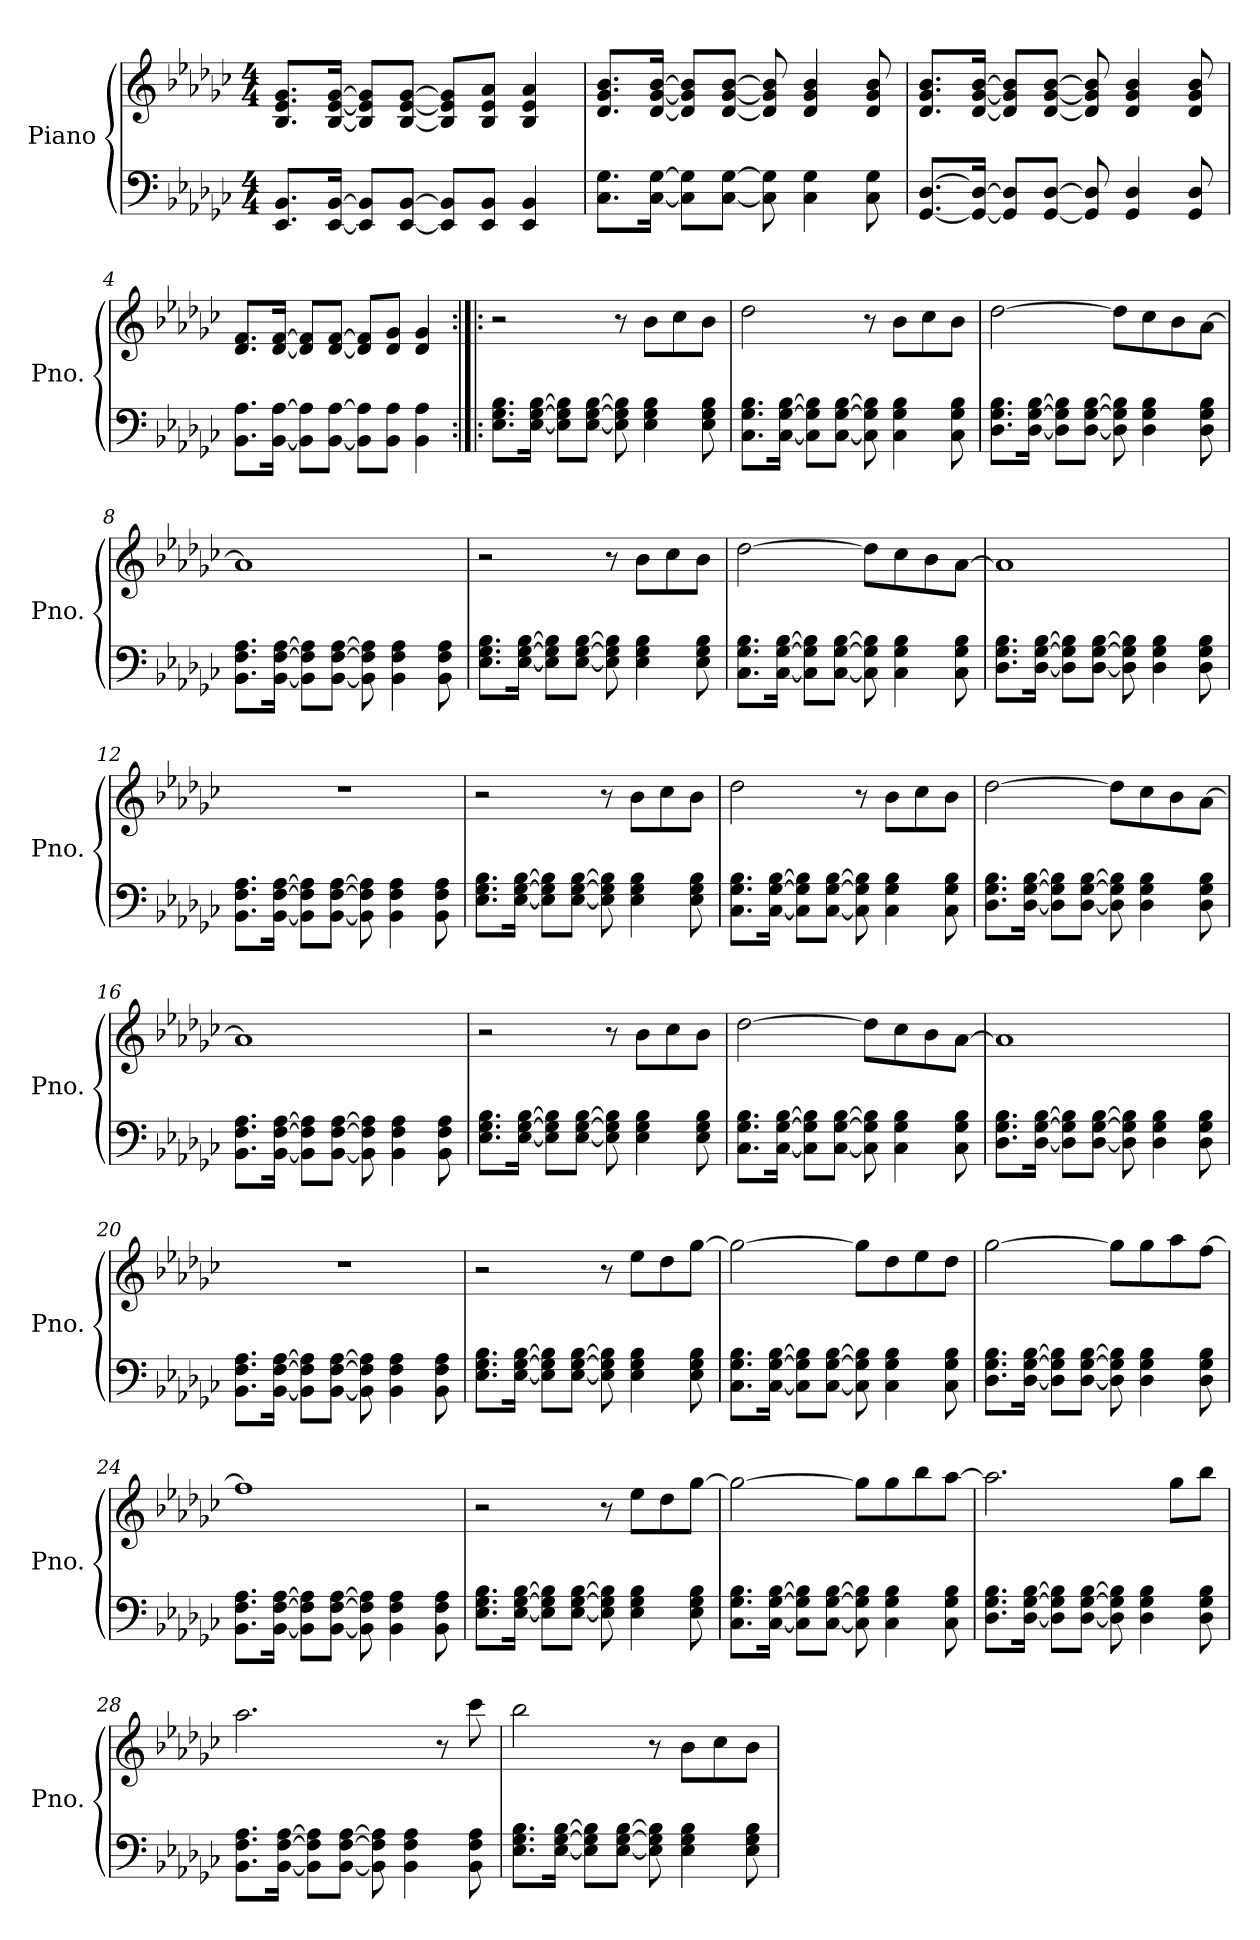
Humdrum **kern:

**kern	**kern
*part1	*part1
*staff2	*staff1
*I"Piano	*
*I'Pno.	*
*clefF4	*clefG2
*k[b-e-a-d-g-c-]	*k[b-e-a-d-g-c-]
*M4/4	*M4/4
*MM115	*MM115
=1	=1
8.EE-/ 8.BB-/L	8.B-/ 8.e-/ 8.g-/L
[16EE-/ [16BB-/Jk	[16B-/ [16e-/ [16g-/Jk
8EE-/] 8BB-/]L	8B-/] 8e-/] 8g-/]L
[8EE-/ [8BB-/J	[8B-/ [8e-/ [8g-/J
8EE-/] 8BB-/]L	8B-/] 8e-/] 8g-/]L
8EE-/ 8BB-/J	8B-/ 8e-/ 8a-/J
4EE-/ 4BB-/	4B-/ 4e-/ 4a-/
=2	=2
8.C-\ 8.G-\L	8.d-/ 8.g-/ 8.b-/L
[16C-\ [16G-\Jk	[16d-/ [16g-/ [16b-/Jk
8C-\] 8G-\]L	8d-/] 8g-/] 8b-/]L
[8C-\ [8G-\J	[8d-/ [8g-/ [8b-/J
8C-\] 8G-\]	8d-/] 8g-/] 8b-/]
4C-\ 4G-\	4d-/ 4g-/ 4b-/
8C-\ 8G-\	8d-/ 8g-/ 8b-/
=3	=3
[8.GG-/ [8.D-/L	8.d-/ 8.g-/ 8.b-/L
16GG-/_ 16D-/_Jk	[16d-/ [16g-/ [16b-/Jk
8GG-/] 8D-/]L	8d-/] 8g-/] 8b-/]L
[8GG-/ [8D-/J	[8d-/ [8g-/ [8b-/J
8GG-/] 8D-/]	8d-/] 8g-/] 8b-/]
4GG-/ 4D-/	4d-/ 4g-/ 4b-/
8GG-/ 8D-/	8d-/ 8g-/ 8b-/
=4	=4
8.BB-\ 8.A-\L	8.d-/ 8.f/L
[16BB-\ [16A-\Jk	[16d-/ [16f/Jk
8BB-\] 8A-\]L	8d-/] 8f/]L
[8BB-\ [8A-\J	[8d-/ [8f/J
8BB-\] 8A-\]L	8d-/] 8f/]L
8BB-\ 8A-\J	8d-/ 8g-/J
4BB-\ 4A-\	4d-/ 4g-/
!!LO:LB:g=z
=5:|!|:	=5:|!|:
8.E-\ 8.G-\ 8.B-\L	2r
[16E-\ [16G-\ [16B-\Jk	.
8E-\] 8G-\] 8B-\]L	.
[8E-\ [8G-\ [8B-\J	.
8E-\] 8G-\] 8B-\]	8r
4E-\ 4G-\ 4B-\	8b-\L
.	8cc-\
8E-\ 8G-\ 8B-\	8b-\J
=6	=6
8.C-\ 8.G-\ 8.B-\L	2dd-\
[16C-\ [16G-\ [16B-\Jk	.
8C-\] 8G-\] 8B-\]L	.
[8C-\ [8G-\ [8B-\J	.
8C-\] 8G-\] 8B-\]	8r
4C-\ 4G-\ 4B-\	8b-\L
.	8cc-\
8C-\ 8G-\ 8B-\	8b-\J
=7	=7
8.D-\ 8.G-\ 8.B-\L	[2dd-\
[16D-\ [16G-\ [16B-\Jk	.
8D-\] 8G-\] 8B-\]L	.
[8D-\ [8G-\ [8B-\J	.
8D-\] 8G-\] 8B-\]	8dd-\L]
4D-\ 4G-\ 4B-\	8cc-\
.	8b-\
8D-\ 8G-\ 8B-\	[8a-\J
=8	=8
8.BB-\ 8.F\ 8.A-\L	1a-]
[16BB-\ [16F\ [16A-\Jk	.
8BB-\] 8F\] 8A-\]L	.
[8BB-\ [8F\ [8A-\J	.
8BB-\] 8F\] 8A-\]	.
4BB-\ 4F\ 4A-\	.
8BB-\ 8F\ 8A-\	.
!!LO:LB:g=z
=9	=9
8.E-\ 8.G-\ 8.B-\L	2r
[16E-\ [16G-\ [16B-\Jk	.
8E-\] 8G-\] 8B-\]L	.
[8E-\ [8G-\ [8B-\J	.
8E-\] 8G-\] 8B-\]	8r
4E-\ 4G-\ 4B-\	8b-\L
.	8cc-\
8E-\ 8G-\ 8B-\	8b-\J
=10	=10
8.C-\ 8.G-\ 8.B-\L	[2dd-\
[16C-\ [16G-\ [16B-\Jk	.
8C-\] 8G-\] 8B-\]L	.
[8C-\ [8G-\ [8B-\J	.
8C-\] 8G-\] 8B-\]	8dd-\L]
4C-\ 4G-\ 4B-\	8cc-\
.	8b-\
8C-\ 8G-\ 8B-\	[8a-\J
=11	=11
8.D-\ 8.G-\ 8.B-\L	1a-]
[16D-\ [16G-\ [16B-\Jk	.
8D-\] 8G-\] 8B-\]L	.
[8D-\ [8G-\ [8B-\J	.
8D-\] 8G-\] 8B-\]	.
4D-\ 4G-\ 4B-\	.
8D-\ 8G-\ 8B-\	.
=12	=12
8.BB-\ 8.F\ 8.A-\L	1r
[16BB-\ [16F\ [16A-\Jk	.
8BB-\] 8F\] 8A-\]L	.
[8BB-\ [8F\ [8A-\J	.
8BB-\] 8F\] 8A-\]	.
4BB-\ 4F\ 4A-\	.
8BB-\ 8F\ 8A-\	.
=13	=13
8.E-\ 8.G-\ 8.B-\L	2r
[16E-\ [16G-\ [16B-\Jk	.
8E-\] 8G-\] 8B-\]L	.
[8E-\ [8G-\ [8B-\J	.
8E-\] 8G-\] 8B-\]	8r
4E-\ 4G-\ 4B-\	8b-\L
.	8cc-\
8E-\ 8G-\ 8B-\	8b-\J
!!LO:LB:g=z
=14	=14
8.C-\ 8.G-\ 8.B-\L	2dd-\
[16C-\ [16G-\ [16B-\Jk	.
8C-\] 8G-\] 8B-\]L	.
[8C-\ [8G-\ [8B-\J	.
8C-\] 8G-\] 8B-\]	8r
4C-\ 4G-\ 4B-\	8b-\L
.	8cc-\
8C-\ 8G-\ 8B-\	8b-\J
=15	=15
8.D-\ 8.G-\ 8.B-\L	[2dd-\
[16D-\ [16G-\ [16B-\Jk	.
8D-\] 8G-\] 8B-\]L	.
[8D-\ [8G-\ [8B-\J	.
8D-\] 8G-\] 8B-\]	8dd-\L]
4D-\ 4G-\ 4B-\	8cc-\
.	8b-\
8D-\ 8G-\ 8B-\	[8a-\J
=16	=16
8.BB-\ 8.F\ 8.A-\L	1a-]
[16BB-\ [16F\ [16A-\Jk	.
8BB-\] 8F\] 8A-\]L	.
[8BB-\ [8F\ [8A-\J	.
8BB-\] 8F\] 8A-\]	.
4BB-\ 4F\ 4A-\	.
8BB-\ 8F\ 8A-\	.
=17	=17
8.E-\ 8.G-\ 8.B-\L	2r
[16E-\ [16G-\ [16B-\Jk	.
8E-\] 8G-\] 8B-\]L	.
[8E-\ [8G-\ [8B-\J	.
8E-\] 8G-\] 8B-\]	8r
4E-\ 4G-\ 4B-\	8b-\L
.	8cc-\
8E-\ 8G-\ 8B-\	8b-\J
!!LO:LB:g=z
=18	=18
8.C-\ 8.G-\ 8.B-\L	[2dd-\
[16C-\ [16G-\ [16B-\Jk	.
8C-\] 8G-\] 8B-\]L	.
[8C-\ [8G-\ [8B-\J	.
8C-\] 8G-\] 8B-\]	8dd-\L]
4C-\ 4G-\ 4B-\	8cc-\
.	8b-\
8C-\ 8G-\ 8B-\	[8a-\J
=19	=19
8.D-\ 8.G-\ 8.B-\L	1a-]
[16D-\ [16G-\ [16B-\Jk	.
8D-\] 8G-\] 8B-\]L	.
[8D-\ [8G-\ [8B-\J	.
8D-\] 8G-\] 8B-\]	.
4D-\ 4G-\ 4B-\	.
8D-\ 8G-\ 8B-\	.
=20	=20
8.BB-\ 8.F\ 8.A-\L	1r
[16BB-\ [16F\ [16A-\Jk	.
8BB-\] 8F\] 8A-\]L	.
[8BB-\ [8F\ [8A-\J	.
8BB-\] 8F\] 8A-\]	.
4BB-\ 4F\ 4A-\	.
8BB-\ 8F\ 8A-\	.
=21	=21
8.E-\ 8.G-\ 8.B-\L	2r
[16E-\ [16G-\ [16B-\Jk	.
8E-\] 8G-\] 8B-\]L	.
[8E-\ [8G-\ [8B-\J	.
8E-\] 8G-\] 8B-\]	8r
4E-\ 4G-\ 4B-\	8ee-\L
.	8dd-\
8E-\ 8G-\ 8B-\	[8gg-\J
=22	=22
8.C-\ 8.G-\ 8.B-\L	2gg-\_
[16C-\ [16G-\ [16B-\Jk	.
8C-\] 8G-\] 8B-\]L	.
[8C-\ [8G-\ [8B-\J	.
8C-\] 8G-\] 8B-\]	8gg-\L]
4C-\ 4G-\ 4B-\	8dd-\
.	8ee-\
8C-\ 8G-\ 8B-\	8dd-\J
!!LO:PB:g=z
=23	=23
8.D-\ 8.G-\ 8.B-\L	[2gg-\
[16D-\ [16G-\ [16B-\Jk	.
8D-\] 8G-\] 8B-\]L	.
[8D-\ [8G-\ [8B-\J	.
8D-\] 8G-\] 8B-\]	8gg-\L]
4D-\ 4G-\ 4B-\	8gg-\
.	8aa-\
8D-\ 8G-\ 8B-\	[8ff\J
=24	=24
8.BB-\ 8.F\ 8.A-\L	1ff]
[16BB-\ [16F\ [16A-\Jk	.
8BB-\] 8F\] 8A-\]L	.
[8BB-\ [8F\ [8A-\J	.
8BB-\] 8F\] 8A-\]	.
4BB-\ 4F\ 4A-\	.
8BB-\ 8F\ 8A-\	.
=25	=25
8.E-\ 8.G-\ 8.B-\L	2r
[16E-\ [16G-\ [16B-\Jk	.
8E-\] 8G-\] 8B-\]L	.
[8E-\ [8G-\ [8B-\J	.
8E-\] 8G-\] 8B-\]	8r
4E-\ 4G-\ 4B-\	8ee-\L
.	8dd-\
8E-\ 8G-\ 8B-\	[8gg-\J
=26	=26
8.C-\ 8.G-\ 8.B-\L	2gg-\_
[16C-\ [16G-\ [16B-\Jk	.
8C-\] 8G-\] 8B-\]L	.
[8C-\ [8G-\ [8B-\J	.
8C-\] 8G-\] 8B-\]	8gg-\L]
4C-\ 4G-\ 4B-\	8gg-\
.	8bb-\
8C-\ 8G-\ 8B-\	[8aa-\J
!!LO:LB:g=z
=27	=27
8.D-\ 8.G-\ 8.B-\L	2.aa-\]
[16D-\ [16G-\ [16B-\Jk	.
8D-\] 8G-\] 8B-\]L	.
[8D-\ [8G-\ [8B-\J	.
8D-\] 8G-\] 8B-\]	.
4D-\ 4G-\ 4B-\	.
.	8gg-\L
8D-\ 8G-\ 8B-\	8bb-\J
=28	=28
8.BB-\ 8.F\ 8.A-\L	2.aa-\
[16BB-\ [16F\ [16A-\Jk	.
8BB-\] 8F\] 8A-\]L	.
[8BB-\ [8F\ [8A-\J	.
8BB-\] 8F\] 8A-\]	.
4BB-\ 4F\ 4A-\	.
.	8r
8BB-\ 8F\ 8A-\	8ccc-\
=29	=29
8.E-\ 8.G-\ 8.B-\L	2bb-\
[16E-\ [16G-\ [16B-\Jk	.
8E-\] 8G-\] 8B-\]L	.
[8E-\ [8G-\ [8B-\J	.
8E-\] 8G-\] 8B-\]	8r
4E-\ 4G-\ 4B-\	8b-\L
.	8cc-\
8E-\ 8G-\ 8B-\	8b-\J
=	=
*-	*-
